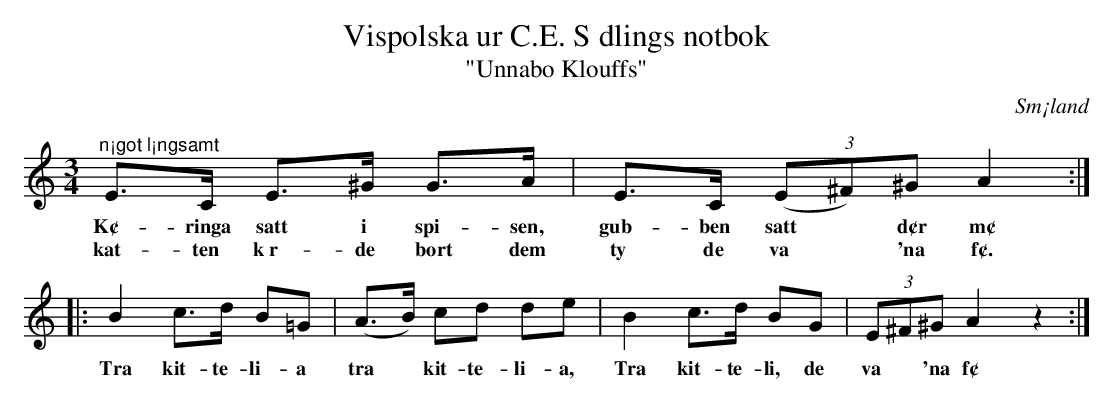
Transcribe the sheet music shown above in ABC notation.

X:1
T:Vispolska ur C.E. S dlings notbok
T:"Unnabo Klouffs"
O:Sm¡land
M:3/4
L:1/8
K:Am
"^n¡got l¡ngsamt" \
E>C E>^G G>A | E>C (3(E^F)^G A2 ::
w: K¢-ringa satt i spi-sen, gub-ben satt * d¢r m¢
w: kat-ten k r-de bort dem ty de va * 'na f¢.
B2 c>d B=G | (A>B) cd de | B2 c>d BG | (3E^F^G A2 z2 :|
w: Tra kit-te-li-a tra * kit-te-li-a, Tra kit-te-li, de va * 'na f¢
